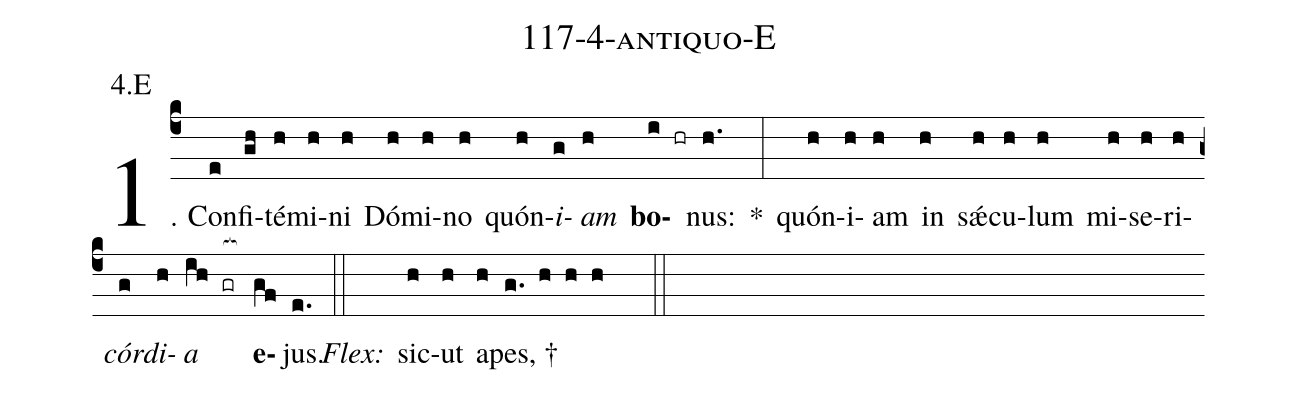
name: 117-4-antiquo-E;
annotation: 4.E;
%%
(c4)1. Con(e)fi(gh)té(h)mi(h)ni(h) Dó(h)mi(h)no(h) quón(h)<i>i</i>(g)<i>am</i>(h) <b>bo</b>(i hr)nus:(h.) *(:) quón(h)i(h)am(h) in(h) sǽ(h)cu(h)lum(h) mi(h)se(h)ri(h)<i>cór</i>(g)<i>di</i>(h)<i>a</i>(ih gr[ocb:1{]) <b>e</b>(gf[ocb:0}])jus.(e.) (::)
<i>Flex:</i>()  sic(h)ut(h) a(h)pes, †(g. h h h  ::)
